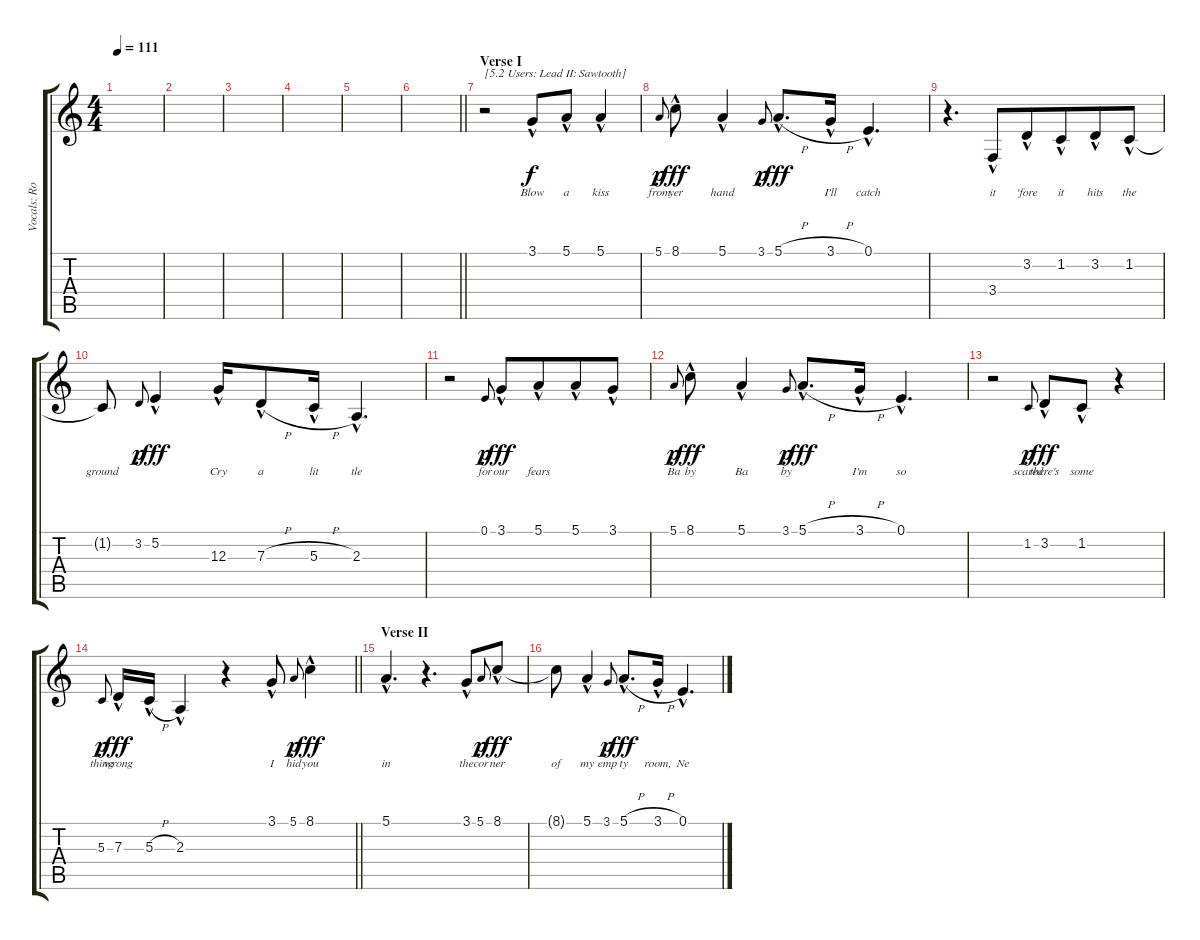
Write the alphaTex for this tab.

\track ("Vocals: Robin" "Vocals: Ro") {instrument lead2sawtooth}
\staff {score tabs}
\tuning (E4 B3 G3 D3 A2 E2) {hide}
\ts (4 4)
\tempo 111
\clef g2
\ks c
|
|
|
|
|
\barLineRight lightlight
|
\section ("" "Verse I")
r.2{txt "[5.2 Users: Lead II: Sawtooth]"} 3.1{hac}.8{lyrics (0 "Blow") lyrics (1 "") lyrics (2 "") lyrics (3 "") lyrics (4 "")} 5.1{hac}.8{lyrics (0 "a") lyrics (1 "") lyrics (2 "") lyrics (3 "") lyrics (4 "")} 5.1{hac}.4{lyrics (0 "kiss") lyrics (1 "") lyrics (2 "") lyrics (3 "") lyrics (4 "")} |
5.1.8{lyrics (0 "from") lyrics (1 "") lyrics (2 "") lyrics (3 "") lyrics (4 "") gr onbeat dy p} 8.1{hac}.8{lyrics (0 "yer") lyrics (1 "") lyrics (2 "") lyrics (3 "") lyrics (4 "") dy fff} 5.1{hac}.4{lyrics (0 "hand") lyrics (1 "") lyrics (2 "") lyrics (3 "") lyrics (4 "")} 3.1.8{lyrics (0 "") lyrics (1 "") lyrics (2 "") lyrics (3 "") lyrics (4 "") gr onbeat dy p} 5.1{h hac}.8{d lyrics (0 "") lyrics (1 "") lyrics (2 "") lyrics (3 "") lyrics (4 "") dy fff beam merge} 3.1{h hac}.16{lyrics (0 "I'll") lyrics (1 "") lyrics (2 "") lyrics (3 "") lyrics (4 "")} 0.1{hac}.4{d lyrics (0 "catch") lyrics (1 "") lyrics (2 "") lyrics (3 "") lyrics (4 "")} |
r.4{d} 3.4{hac}.8{lyrics (0 "it") lyrics (1 "") lyrics (2 "") lyrics (3 "") lyrics (4 "") beam merge} 3.2{hac}.8{lyrics (0 "'fore") lyrics (1 "") lyrics (2 "") lyrics (3 "") lyrics (4 "")} 1.2{hac}.8{lyrics (0 "it") lyrics (1 "") lyrics (2 "") lyrics (3 "") lyrics (4 "") beam merge} 3.2{hac}.8{lyrics (0 "hits") lyrics (1 "") lyrics (2 "") lyrics (3 "") lyrics (4 "")} 1.2{hac}.8{lyrics (0 "the") lyrics (1 "") lyrics (2 "") lyrics (3 "") lyrics (4 "")} |
1.2{t}.8{lyrics (0 "ground") lyrics (1 "") lyrics (2 "") lyrics (3 "") lyrics (4 "")} 3.2.8{lyrics (0 "") lyrics (1 "") lyrics (2 "") lyrics (3 "") lyrics (4 "") gr onbeat dy p} 5.2{hac}.4{lyrics (0 "") lyrics (1 "") lyrics (2 "") lyrics (3 "") lyrics (4 "") dy fff} 12.3{hac}.16{lyrics (0 "Cry") lyrics (1 "") lyrics (2 "") lyrics (3 "") lyrics (4 "")} 7.3{h hac}.8{lyrics (0 "a") lyrics (1 "") lyrics (2 "") lyrics (3 "") lyrics (4 "") beam merge} 5.3{h hac}.16{lyrics (0 "lit") lyrics (1 "") lyrics (2 "") lyrics (3 "") lyrics (4 "")} 2.3{hac}.4{d lyrics (0 "tle") lyrics (1 "") lyrics (2 "") lyrics (3 "") lyrics (4 "")} |
r.2 0.1.8{lyrics (0 "for") lyrics (1 "") lyrics (2 "") lyrics (3 "") lyrics (4 "") gr onbeat dy p} 3.1{hac}.8{lyrics (0 "our") lyrics (1 "") lyrics (2 "") lyrics (3 "") lyrics (4 "") dy fff} 5.1{hac}.8{lyrics (0 "fears") lyrics (1 "") lyrics (2 "") lyrics (3 "") lyrics (4 "") beam merge} 5.1{hac}.8{lyrics (0 "") lyrics (1 "") lyrics (2 "") lyrics (3 "") lyrics (4 "")} 3.1{hac}.8{lyrics (0 "") lyrics (1 "") lyrics (2 "") lyrics (3 "") lyrics (4 "")} |
5.1.8{lyrics (0 "Ba") lyrics (1 "") lyrics (2 "") lyrics (3 "") lyrics (4 "") gr onbeat dy p} 8.1{hac}.8{lyrics (0 "by") lyrics (1 "") lyrics (2 "") lyrics (3 "") lyrics (4 "") dy fff} 5.1{hac}.4{lyrics (0 "Ba") lyrics (1 "") lyrics (2 "") lyrics (3 "") lyrics (4 "")} 3.1.8{lyrics (0 "by") lyrics (1 "") lyrics (2 "") lyrics (3 "") lyrics (4 "") gr onbeat dy p} 5.1{h hac}.8{d lyrics (0 "") lyrics (1 "") lyrics (2 "") lyrics (3 "") lyrics (4 "") dy fff beam merge} 3.1{h hac}.16{lyrics (0 "I'm") lyrics (1 "") lyrics (2 "") lyrics (3 "") lyrics (4 "")} 0.1{hac}.4{d lyrics (0 "so") lyrics (1 "") lyrics (2 "") lyrics (3 "") lyrics (4 "")} |
r.2 1.2.8{lyrics (0 "scared") lyrics (1 "") lyrics (2 "") lyrics (3 "") lyrics (4 "") gr onbeat dy p} 3.2{hac}.8{lyrics (0 "there's") lyrics (1 "") lyrics (2 "") lyrics (3 "") lyrics (4 "") dy fff} 1.2{hac}.8{lyrics (0 "some") lyrics (1 "") lyrics (2 "") lyrics (3 "") lyrics (4 "")} r.4 |
\barLineRight lightlight
5.3.8{lyrics (0 "thing") lyrics (1 "") lyrics (2 "") lyrics (3 "") lyrics (4 "") gr onbeat dy p} 7.3{hac}.16{lyrics (0 "wrong") lyrics (1 "") lyrics (2 "") lyrics (3 "") lyrics (4 "") dy fff} 5.3{h hac}.16{lyrics (0 "") lyrics (1 "") lyrics (2 "") lyrics (3 "") lyrics (4 "")} 2.3{hac}.4{lyrics (0 "") lyrics (1 "") lyrics (2 "") lyrics (3 "") lyrics (4 "")} r.4 3.1{hac}.8{lyrics (0 "I") lyrics (1 "") lyrics (2 "") lyrics (3 "") lyrics (4 "")} 5.1.8{lyrics (0 "hid") lyrics (1 "") lyrics (2 "") lyrics (3 "") lyrics (4 "") gr onbeat dy p} 8.1{hac}.4{lyrics (0 "you") lyrics (1 "") lyrics (2 "") lyrics (3 "") lyrics (4 "") dy fff} |
\section ("" "Verse II")
5.1{hac}.4{d lyrics (0 "in") lyrics (1 "") lyrics (2 "") lyrics (3 "") lyrics (4 "")} r.4{d} 3.1{hac}.8{lyrics (0 "the") lyrics (1 "") lyrics (2 "") lyrics (3 "") lyrics (4 "")} 5.1.8{lyrics (0 "cor") lyrics (1 "") lyrics (2 "") lyrics (3 "") lyrics (4 "") gr onbeat dy p} 8.1{hac}.8{lyrics (0 "ner") lyrics (1 "") lyrics (2 "") lyrics (3 "") lyrics (4 "") dy fff} |
8.1{t}.8{lyrics (0 "of") lyrics (1 "") lyrics (2 "") lyrics (3 "") lyrics (4 "")} 5.1{hac}.4{lyrics (0 "my") lyrics (1 "") lyrics (2 "") lyrics (3 "") lyrics (4 "")} 3.1.8{lyrics (0 "emp") lyrics (1 "") lyrics (2 "") lyrics (3 "") lyrics (4 "") gr onbeat dy p} 5.1{h hac}.8{d lyrics (0 "ty") lyrics (1 "") lyrics (2 "") lyrics (3 "") lyrics (4 "") dy fff beam merge} 3.1{h hac}.16{lyrics (0 "room,") lyrics (1 "") lyrics (2 "") lyrics (3 "") lyrics (4 "")} 0.1{hac}.4{d lyrics (0 "Ne") lyrics (1 "") lyrics (2 "") lyrics (3 "") lyrics (4 "")}
